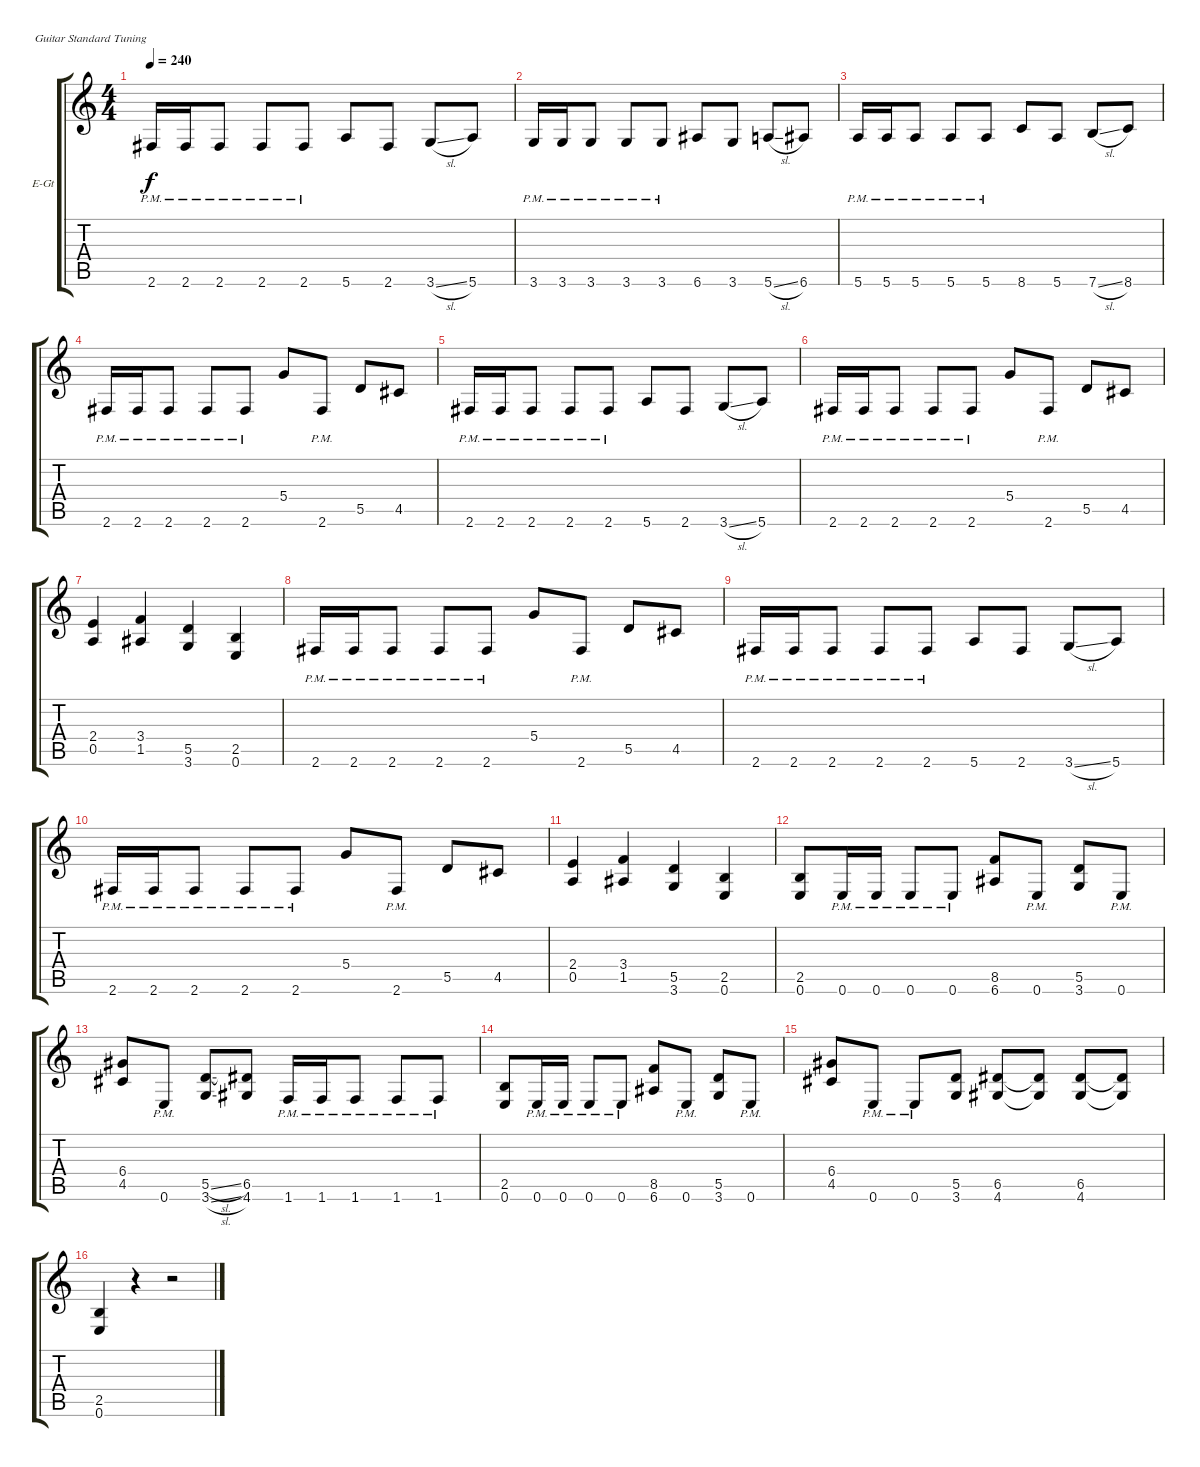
\bracketExtendMode groupsimilarinstruments
\firstSystemTrackNameOrientation horizontal
\otherSystemsTrackNameOrientation horizontal
\track ("Äîðîæêà 1" "E-Gt") {instrument distortionguitar}
\staff {score tabs}
\tuning (E4 B3 G3 D3 A2 E2)
\ts (4 4)
\tempo 240
\clef g2
\ks c
2.6{pm}.16{dy f} 2.6{pm}.16 2.6{pm}.8 2.6{pm}.8 2.6{pm}.8 5.6.8 2.6.8 3.6{sl}.8 5.6.8 |
3.6{pm}.16 3.6{pm}.16 3.6{pm}.8 3.6{pm}.8 3.6{pm}.8 6.6.8 3.6.8 5.6{sl}.8 6.6.8 |
5.6{pm}.16 5.6{pm}.16 5.6{pm}.8 5.6{pm}.8 5.6{pm}.8 8.6.8 5.6.8 7.6{sl}.8 8.6.8 |
2.6{pm}.16 2.6{pm}.16 2.6{pm}.8 2.6{pm}.8 2.6{pm}.8 5.4.8 2.6{pm}.8 5.5.8 4.5.8 |
2.6{pm}.16 2.6{pm}.16 2.6{pm}.8 2.6{pm}.8 2.6{pm}.8 5.6.8 2.6.8 3.6{sl}.8 5.6.8 |
2.6{pm}.16 2.6{pm}.16 2.6{pm}.8 2.6{pm}.8 2.6{pm}.8 5.4.8 2.6{pm}.8 5.5.8 4.5.8 |
(2.4 0.5).4 (3.4 1.5).4 (5.5 3.6).4 (2.5 0.6).4 |
2.6{pm}.16 2.6{pm}.16 2.6{pm}.8 2.6{pm}.8 2.6{pm}.8 5.4.8 2.6{pm}.8 5.5.8 4.5.8 |
2.6{pm}.16 2.6{pm}.16 2.6{pm}.8 2.6{pm}.8 2.6{pm}.8 5.6.8 2.6.8 3.6{sl}.8 5.6.8 |
2.6{pm}.16 2.6{pm}.16 2.6{pm}.8 2.6{pm}.8 2.6{pm}.8 5.4.8 2.6{pm}.8 5.5.8 4.5.8 |
(2.4 0.5).4 (3.4 1.5).4 (5.5 3.6).4 (2.5 0.6).4 |
(2.5 0.6).8 0.6{pm}.16 0.6{pm}.16 0.6{pm}.8 0.6{pm}.8 (8.5 6.6).8 0.6{pm}.8 (5.5 3.6).8 0.6{pm}.8 |
(4.5 6.4).8 0.6{pm}.8 (3.6{sl} 5.5{sl}).8 (6.5 4.6).8 1.6{pm}.16 1.6{pm}.16 1.6{pm}.8 1.6{pm}.8 1.6{pm}.8 |
(2.5 0.6).8 0.6{pm}.16 0.6{pm}.16 0.6{pm}.8 0.6{pm}.8 (8.5 6.6).8 0.6{pm}.8 (5.5 3.6).8 0.6{pm}.8 |
(6.4 4.5).8 0.6{pm}.8 0.6{pm}.8 (5.5 3.6).8 (6.5 4.6).8 (6.5{t} 4.6{t}).8 (6.5 4.6).8 (6.5{t} 4.6{t}).8 |
(2.5 0.6).4 r.4 r.2
